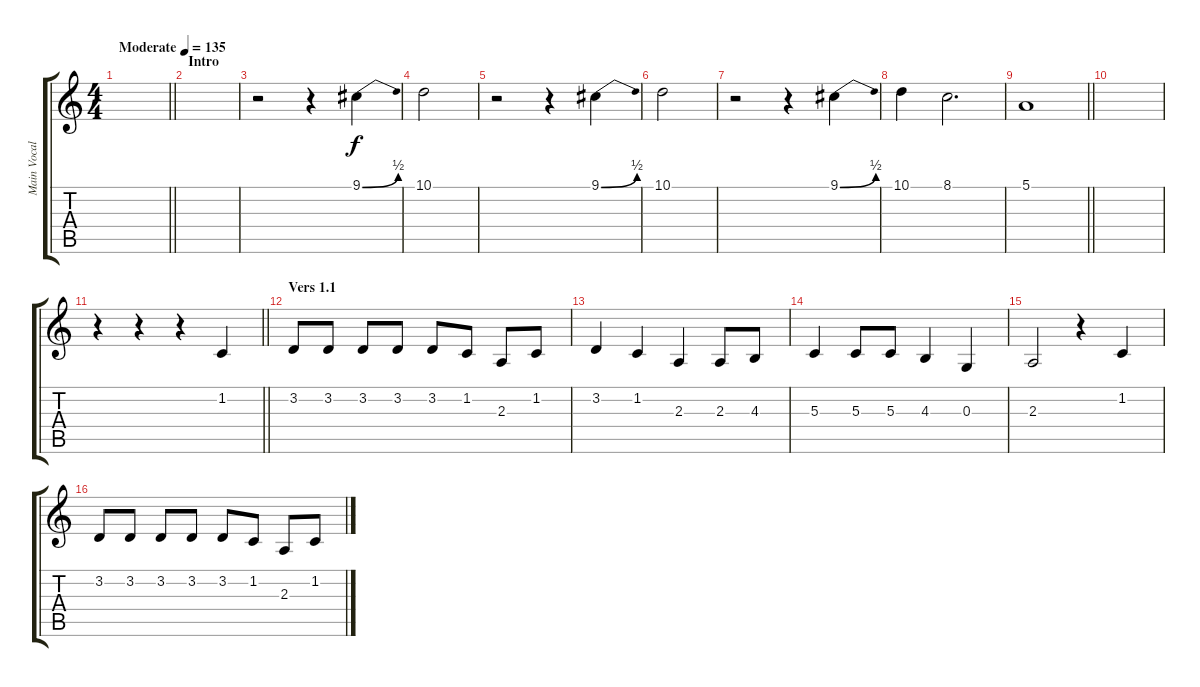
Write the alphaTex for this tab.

\track ("Main Vocal" "Main Vocal") {instrument lead2sawtooth}
\staff {score tabs}
\tuning (E4 B3 G3 D3 A2 E2) {hide}
\ts (4 4)
\tempo (135 "Moderate")
\clef g2
\barLineRight lightlight
\ks c
|
\section ("" "Intro")
|
r.2 r.4 9.1{be (bend 0 0 60 2)}.4 |
10.1.2 |
r.2 r.4 9.1{be (bend 0 0 60 2)}.4 |
10.1.2 |
r.2 r.4 9.1{be (bend 0 0 60 2)}.4 |
10.1.4 8.1.2{d} |
\barLineRight lightlight
5.1.1 |
|
\barLineRight lightlight
r.4 r.4 r.4 1.2.4 |
\section ("" "Vers 1.1")
3.2.8 3.2.8 3.2.8 3.2.8 3.2.8 1.2.8 2.3.8 1.2.8 |
3.2.4 1.2.4 2.3.4 2.3.8 4.3.8 |
5.3.4 5.3.8 5.3.8 4.3.4 0.3.4 |
2.3.2 r.4 1.2.4 |
3.2.8 3.2.8 3.2.8 3.2.8 3.2.8 1.2.8 2.3.8 1.2.8
